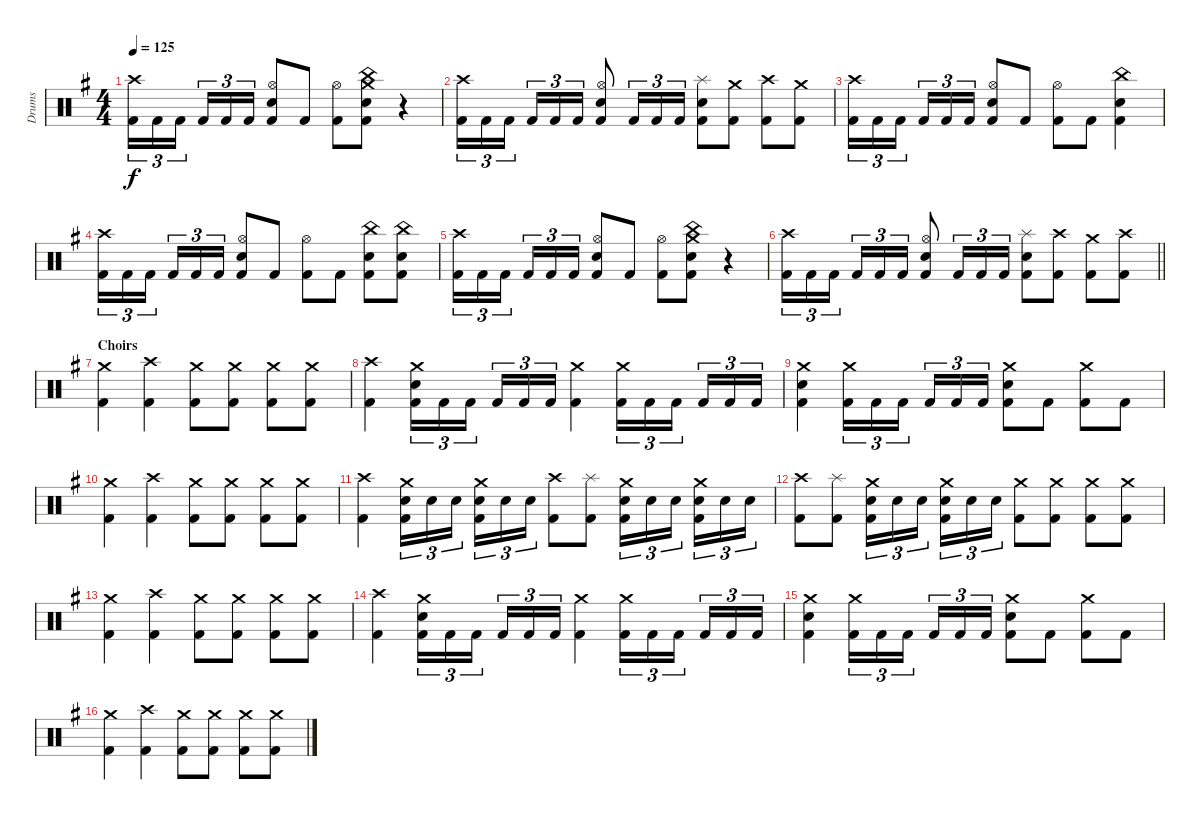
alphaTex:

\track ("Drums" "Drums") {instrument percussion}
\staff {score}
\articulation defaults
\ts (4 4)
\tempo 125
\clef neutral
\ks g
("Crash high (hit)" "Kick (hit) 2").16{tu (3 2) dy f} "Kick (hit) 2".16{tu (3 2)} "Kick (hit) 2".16{tu (3 2)} "Kick (hit) 2".16{tu (3 2)} "Kick (hit) 2".16{tu (3 2)} "Kick (hit) 2".16{tu (3 2)} ("Hi-Hat (open)" "Snare (hit) 2" "Kick (hit) 2").8 "Kick (hit) 2".8 ("Hi-Hat (open)" "Kick (hit) 2").8 ("China (hit)" "Crash medium (hit)" "Snare (hit) 2" "Kick (hit) 2").8 r.4 |
("Crash high (hit)" "Kick (hit) 2").16{tu (3 2)} "Kick (hit) 2".16{tu (3 2)} "Kick (hit) 2".16{tu (3 2)} "Kick (hit) 2".16{tu (3 2)} "Kick (hit) 2".16{tu (3 2)} "Kick (hit) 2".16{tu (3 2)} ("Hi-Hat (open)" "Snare (hit) 2" "Kick (hit) 2").8 "Kick (hit) 2".16{tu (3 2)} "Kick (hit) 2".16{tu (3 2)} "Kick (hit) 2".16{tu (3 2)} ("Splash (hit)" "Snare (hit) 2" "Kick (hit) 2").8 ("Crash medium (hit)" "Kick (hit) 2").8 ("Crash high (hit)" "Kick (hit) 2").8 ("Crash medium (hit)" "Kick (hit) 2").8 |
("Crash high (hit)" "Kick (hit) 2").16{tu (3 2)} "Kick (hit) 2".16{tu (3 2)} "Kick (hit) 2".16{tu (3 2)} "Kick (hit) 2".16{tu (3 2)} "Kick (hit) 2".16{tu (3 2)} "Kick (hit) 2".16{tu (3 2)} ("Hi-Hat (open)" "Snare (hit) 2" "Kick (hit) 2").8 "Kick (hit) 2".8 ("Hi-Hat (open)" "Kick (hit) 2").8 "Kick (hit) 2".8 ("China (hit)" "Snare (hit) 2" "Kick (hit) 2").4 |
("Crash high (hit)" "Kick (hit) 2").16{tu (3 2)} "Kick (hit) 2".16{tu (3 2)} "Kick (hit) 2".16{tu (3 2)} "Kick (hit) 2".16{tu (3 2)} "Kick (hit) 2".16{tu (3 2)} "Kick (hit) 2".16{tu (3 2)} ("Hi-Hat (open)" "Snare (hit) 2" "Kick (hit) 2").8 "Kick (hit) 2".8 ("Hi-Hat (open)" "Kick (hit) 2").8 "Kick (hit) 2".8 ("China (hit)" "Snare (hit) 2" "Kick (hit) 2").8 ("China (hit)" "Snare (hit) 2" "Kick (hit) 2").8 |
("Crash high (hit)" "Kick (hit) 2").16{tu (3 2)} "Kick (hit) 2".16{tu (3 2)} "Kick (hit) 2".16{tu (3 2)} "Kick (hit) 2".16{tu (3 2)} "Kick (hit) 2".16{tu (3 2)} "Kick (hit) 2".16{tu (3 2)} ("Hi-Hat (open)" "Snare (hit) 2" "Kick (hit) 2").8 "Kick (hit) 2".8 ("Hi-Hat (open)" "Kick (hit) 2").8 ("China (hit)" "Crash medium (hit)" "Snare (hit) 2" "Kick (hit) 2").8 r.4 |
\barLineRight lightlight
("Crash high (hit)" "Kick (hit) 2").16{tu (3 2)} "Kick (hit) 2".16{tu (3 2)} "Kick (hit) 2".16{tu (3 2)} "Kick (hit) 2".16{tu (3 2)} "Kick (hit) 2".16{tu (3 2)} "Kick (hit) 2".16{tu (3 2)} ("Hi-Hat (open)" "Snare (hit) 2" "Kick (hit) 2").8 "Kick (hit) 2".16{tu (3 2)} "Kick (hit) 2".16{tu (3 2)} "Kick (hit) 2".16{tu (3 2)} ("Splash (hit)" "Snare (hit) 2" "Kick (hit) 2").8 ("Crash high (hit)" "Kick (hit) 2").8 ("Crash medium (hit)" "Kick (hit) 2").8 ("Crash high (hit)" "Kick (hit) 2").8 |
\section ("" "Choirs")
("Crash medium (hit)" "Kick (hit) 2").4 ("Crash high (hit)" "Kick (hit) 2").4 ("Crash medium (hit)" "Kick (hit) 2").8 ("Crash medium (hit)" "Kick (hit) 2").8 ("Crash medium (hit)" "Kick (hit) 2").8 ("Crash medium (hit)" "Kick (hit) 2").8 |
("Crash high (hit)" "Kick (hit) 2").4 ("Crash medium (hit)" "Snare (hit) 2" "Kick (hit) 2").16{tu (3 2)} "Kick (hit) 2".16{tu (3 2)} "Kick (hit) 2".16{tu (3 2)} "Kick (hit) 2".16{tu (3 2)} "Kick (hit) 2".16{tu (3 2)} "Kick (hit) 2".16{tu (3 2)} ("Crash medium (hit)" "Kick (hit) 2").4 ("Crash medium (hit)" "Kick (hit) 2").16{tu (3 2)} "Kick (hit) 2".16{tu (3 2)} "Kick (hit) 2".16{tu (3 2)} "Kick (hit) 2".16{tu (3 2)} "Kick (hit) 2".16{tu (3 2)} "Kick (hit) 2".16{tu (3 2)} |
("Crash medium (hit)" "Snare (hit) 2" "Kick (hit) 2").4 ("Crash medium (hit)" "Kick (hit) 2").16{tu (3 2)} "Kick (hit) 2".16{tu (3 2)} "Kick (hit) 2".16{tu (3 2)} "Kick (hit) 2".16{tu (3 2)} "Kick (hit) 2".16{tu (3 2)} "Kick (hit) 2".16{tu (3 2)} ("Crash medium (hit)" "Snare (hit) 2" "Kick (hit) 2").8 "Kick (hit) 2".8 ("Crash medium (hit)" "Kick (hit) 2").8 "Kick (hit) 2".8 |
("Crash medium (hit)" "Kick (hit) 2").4 ("Crash high (hit)" "Kick (hit) 2").4 ("Crash medium (hit)" "Kick (hit) 2").8 ("Crash medium (hit)" "Kick (hit) 2").8 ("Crash medium (hit)" "Kick (hit) 2").8 ("Crash medium (hit)" "Kick (hit) 2").8 |
("Crash high (hit)" "Kick (hit) 2").4 ("Crash medium (hit)" "Snare (hit) 2" "Kick (hit) 2").16{tu (3 2)} "Snare (hit) 2".16{tu (3 2)} "Snare (hit) 2".16{tu (3 2)} ("Crash medium (hit)" "Snare (hit) 2" "Kick (hit) 2").16{tu (3 2)} "Snare (hit) 2".16{tu (3 2)} "Snare (hit) 2".16{tu (3 2)} ("Crash high (hit)" "Kick (hit) 2").8 ("Splash (hit)" "Kick (hit) 2").8 ("Crash medium (hit)" "Snare (hit) 2" "Kick (hit) 2").16{tu (3 2)} "Snare (hit) 2".16{tu (3 2)} "Snare (hit) 2".16{tu (3 2)} ("Crash medium (hit)" "Snare (hit) 2" "Kick (hit) 2").16{tu (3 2)} "Snare (hit) 2".16{tu (3 2)} "Snare (hit) 2".16{tu (3 2)} |
("Crash high (hit)" "Kick (hit) 2").8 ("Splash (hit)" "Kick (hit) 2").8 ("Crash medium (hit)" "Snare (hit) 2" "Kick (hit) 2").16{tu (3 2)} "Snare (hit) 2".16{tu (3 2)} "Snare (hit) 2".16{tu (3 2)} ("Crash medium (hit)" "Snare (hit) 2" "Kick (hit) 2").16{tu (3 2)} "Snare (hit) 2".16{tu (3 2)} "Snare (hit) 2".16{tu (3 2)} ("Crash medium (hit)" "Kick (hit) 2").8 ("Crash medium (hit)" "Kick (hit) 2").8 ("Crash medium (hit)" "Kick (hit) 2").8 ("Crash medium (hit)" "Kick (hit) 2").8 |
("Crash medium (hit)" "Kick (hit) 2").4 ("Crash high (hit)" "Kick (hit) 2").4 ("Crash medium (hit)" "Kick (hit) 2").8 ("Crash medium (hit)" "Kick (hit) 2").8 ("Crash medium (hit)" "Kick (hit) 2").8 ("Crash medium (hit)" "Kick (hit) 2").8 |
("Crash high (hit)" "Kick (hit) 2").4 ("Crash medium (hit)" "Snare (hit) 2" "Kick (hit) 2").16{tu (3 2)} "Kick (hit) 2".16{tu (3 2)} "Kick (hit) 2".16{tu (3 2)} "Kick (hit) 2".16{tu (3 2)} "Kick (hit) 2".16{tu (3 2)} "Kick (hit) 2".16{tu (3 2)} ("Crash medium (hit)" "Kick (hit) 2").4 ("Crash medium (hit)" "Kick (hit) 2").16{tu (3 2)} "Kick (hit) 2".16{tu (3 2)} "Kick (hit) 2".16{tu (3 2)} "Kick (hit) 2".16{tu (3 2)} "Kick (hit) 2".16{tu (3 2)} "Kick (hit) 2".16{tu (3 2)} |
("Crash medium (hit)" "Snare (hit) 2" "Kick (hit) 2").4 ("Crash medium (hit)" "Kick (hit) 2").16{tu (3 2)} "Kick (hit) 2".16{tu (3 2)} "Kick (hit) 2".16{tu (3 2)} "Kick (hit) 2".16{tu (3 2)} "Kick (hit) 2".16{tu (3 2)} "Kick (hit) 2".16{tu (3 2)} ("Crash medium (hit)" "Snare (hit) 2" "Kick (hit) 2").8 "Kick (hit) 2".8 ("Crash medium (hit)" "Kick (hit) 2").8 "Kick (hit) 2".8 |
("Crash medium (hit)" "Kick (hit) 2").4 ("Crash high (hit)" "Kick (hit) 2").4 ("Crash medium (hit)" "Kick (hit) 2").8 ("Crash medium (hit)" "Kick (hit) 2").8 ("Crash medium (hit)" "Kick (hit) 2").8 ("Crash medium (hit)" "Kick (hit) 2").8
